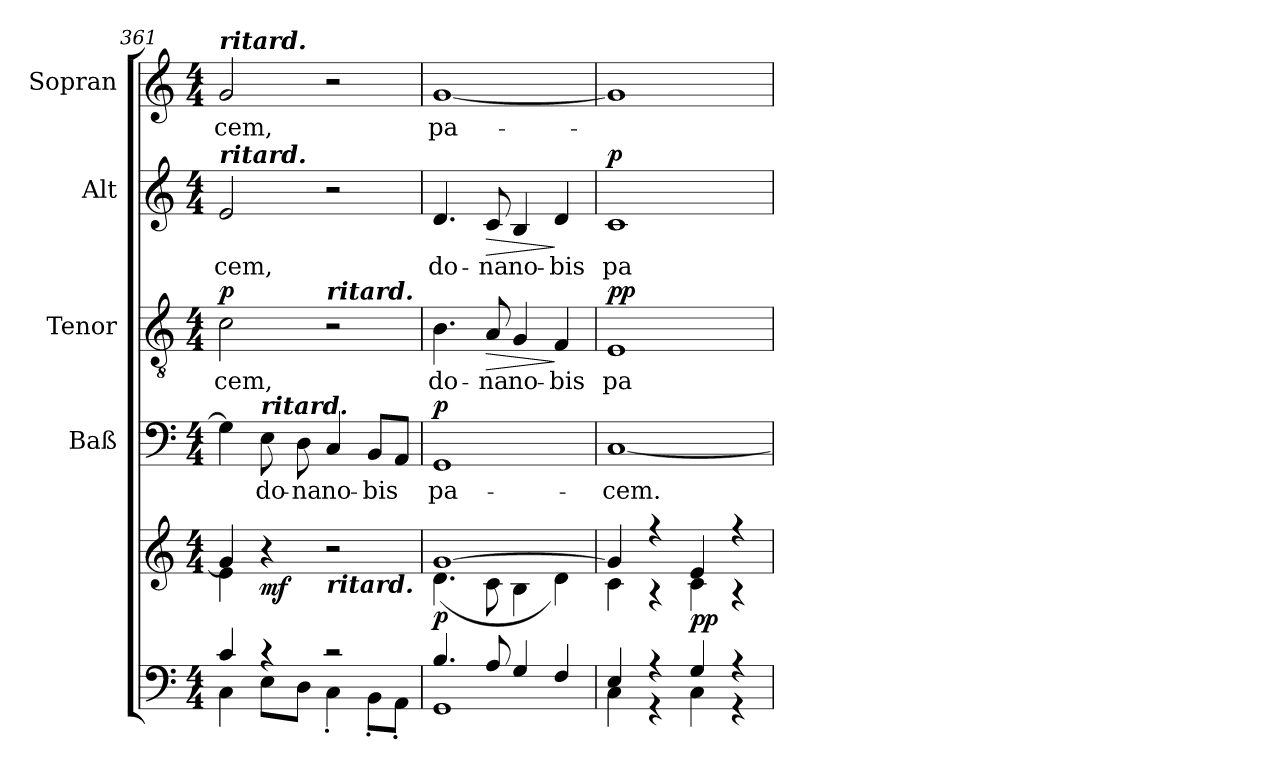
**kern	**kern	**dynam	**kern	**text	**dynam	**kern	**text	**dynam	**kern	**text	**dynam	**kern	**text
*part5	*part5	*part5	*part4	*part4	*part4	*part3	*part3	*part3	*part2	*part2	*part2	*part1	*part1
*staff6	*staff5	*staff5/6	*staff4	*staff4	*staff4	*staff3	*staff3	*staff3	*staff2	*staff2	*staff2	*staff1	*staff1
*	*	*	*I"Baß	*	*	*I"Tenor	*	*	*I"Alt	*	*	*I"Sopran	*
*	*	*	*I'Baß	*	*	*I'Ten	*	*	*I'Alt	*	*	*I'Sop	*
*clefF4	*clefG2	*	*clefF4	*	*	*clefGv2	*	*	*clefG2	*	*	*clefG2	*
*k[]	*k[]	*	*k[]	*	*	*k[]	*	*	*k[]	*	*	*k[]	*
*C:	*C:	*	*C:	*	*	*C:	*	*	*C:	*	*	*C:	*
*M4/4	*M4/4	*	*M4/4	*	*	*M4/4	*	*	*M4/4	*	*	*M4/4	*
=361	=361	=361	=361	=361	=361	=361	=361	=361	=361	=361	=361	=361	=361
*^	*^	*	*	*	*	*	*	*	*	*	*	*	*
!	!	!	!	!	!	!	!	!	!	!	!	!	!	!LO:TX:a:Bi:t=ritard.	!
!	!	!	!	!	!	!	!	!	!	!	!LO:TX:a:Bi:t=ritard.	!	!	!	!
!	!	!	!	!	!	!	!	!	!LO:LY:b	!LO:DY:a	!	!LO:LY:b	!	!	!LO:LY:b
4c/	4C\	4g/]	4e\	.	4G\]	.	.	2c\	-cem,	p	2e/	-cem,	.	2g/	-cem,
!	!	!	!	!	!LO:TX:a:Bi:t=ritard.	!	!	!	!	!	!	!	!	!	!
!	!	!	!	!LO:DY:b	!	!LO:LY:b	!	!	!	!	!	!	!	!	!
4rc	8E\L	4r	2.ryy	mf	8E\	do-	.	.	.	.	.	.	.	.	.
!	!	!	!	!	!	!LO:LY:b	!	!	!	!	!	!	!	!	!
.	8D\J	.	.	.	8D\	-na	.	.	.	.	.	.	.	.	.
!	!	!	!	!	!	!	!	!LO:TX:a:Bi:t=ritard.	!	!	!	!	!	!	!
!	!	!LO:TX:b:Bi:t=ritard.	!	!	!	!	!	!	!	!	!	!	!	!	!
!	!	!	!	!	!	!LO:LY:b	!	!	!	!	!	!	!	!	!
2rc	4C'>\	2r	.	.	4C/	no-	.	2r	.	.	2r	.	.	2r	.
!	!	!	!	!	!	!LO:LY:b	!	!	!	!	!	!	!	!	!
.	8BB'>\L	.	.	.	8BB/L	-bis	.	.	.	.	.	.	.	.	.
.	8AA'>\J	.	.	.	8AA/J	.	.	.	.	.	.	.	.	.	.
!!LO:PB:g=z
=362	=362	=362	=362	=362	=362	=362	=362	=362	=362	=362	=362	=362	=362	=362	=362
!	!	!	!	!LO:DY:b	!	!LO:LY:b	!LO:DY:a	!	!LO:LY:b	!	!	!LO:LY:b	!	!	!LO:LY:b
4.B/	1GG	[>1g	(>4.d\	p	1GG	pa-	p	4.B\	do-	.	4.d/	do-	.	[1g	pa-
!	!	!	!	!	!	!	!	!	!LO:LY:b	!LO:HP:b	!	!LO:LY:b	!LO:HP:b	!	!
8A/	.	.	8c\	.	.	.	.	8A/	-na	>	8c/	-na	>	.	.
!	!	!	!	!	!	!	!	!	!LO:LY:b	!	!	!LO:LY:b	!	!	!
4G/	.	.	4B\	.	.	.	.	4G/	no-	.	4B/	no-	.	.	.
!	!	!	!	!	!	!	!	!	!LO:LY:b	!	!	!LO:LY:b	!	!	!
4F/	.	.	4d\)	.	.	.	.	4F/	-bis	]	4d/	-bis	]	.	.
=363	=363	=363	=363	=363	=363	=363	=363	=363	=363	=363	=363	=363	=363	=363	=363
!	!	!	!	!	!	!LO:LY:b	!	!	!LO:LY:b	!LO:DY:a	!	!LO:LY:b	!LO:DY:a	!	!
4E/	4C\	4g/]	4c\	.	[1C	-cem.	.	1E	pa-	pp	1c	pa-	p	1g]	.
4r	4r	4r	4r	.	.	.	.	.	.	.	.	.	.	.	.
!	!	!	!	!LO:DY:b	!	!	!	!	!	!	!	!	!	!	!
4G/	4C\	4e/	4c\	pp	.	.	.	.	.	.	.	.	.	.	.
4r	4r	4r	4r	.	.	.	.	.	.	.	.	.	.	.	.
*v	*v	*	*	*	*	*	*	*	*	*	*	*	*	*	*
*	*v	*v	*	*	*	*	*	*	*	*	*	*	*	*
=	=	=	=	=	=	=	=	=	=	=	=	=	=
*-	*-	*-	*-	*-	*-	*-	*-	*-	*-	*-	*-	*-	*-
